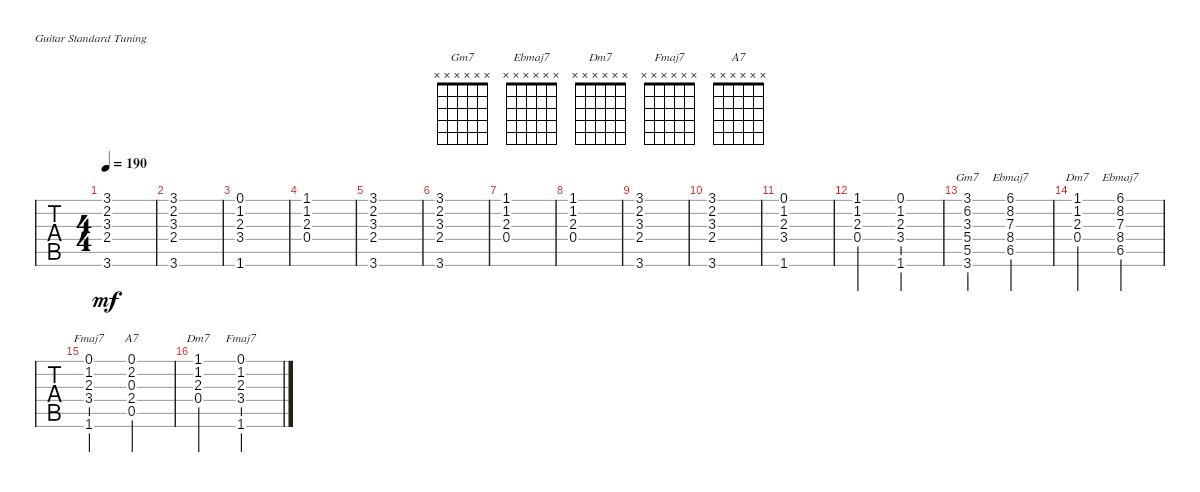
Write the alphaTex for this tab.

\defaultSystemsLayout 4
\bracketExtendMode groupsimilarinstruments
\singleTrackTrackNamePolicy hidden
\multiTrackTrackNamePolicy hidden
\otherSystemsTrackNameOrientation horizontal
\track ("Backup" "Backup") {instrument acousticguitarsteel}
\staff {tabs}
\tuning (E4 B3 G3 D3 A2 E2)
\chord ("Gm7" x x x x x x)
\chord ("Ebmaj7" x x x x x x)
\chord ("Dm7" x x x x x x)
\chord ("Fmaj7" x x x x x x)
\chord ("A7" x x x x x x)
\ts (4 4)
\tempo 190
\clef g2
\scale
0.489362
\ks f
(2.4 3.3 2.2 3.1 3.6).1{dy mf instrument acousticguitarsteel} |
\scale
0.255319 (2.4 3.3 2.2 3.1 3.6).1 |
\scale
0.255319 (3.4 2.3 1.2 0.1 1.6).1 |
\scale
0.333333 (0.4 2.3 1.2 1.1).1 |
\scale
0.333333 (2.4 3.3 2.2 3.1 3.6).1 |
\scale
0.333333 (2.4 3.3 2.2 3.1 3.6).1 |
\scale
0.333333 (0.4 2.3 1.2 1.1).1 |
\scale
0.333333 (0.4 2.3 1.2 1.1).1 |
\scale
0.333333 (2.4 3.3 2.2 3.1 3.6).1 |
\scale
0.333333 (2.4 3.3 2.2 3.1 3.6).1 |
\scale
0.333333 (3.4 2.3 1.2 0.1 1.6).1 |
\scale
0.333333 (0.4 2.3 1.2 1.1).2 (3.4 2.3 1.2 0.1 1.6).2 |
\scale
0.333333 (3.6 3.1 6.2 3.3 5.4 5.5).2{ch "Gm7"} (6.5 8.4 7.3 8.2 6.1).2{ch "Ebmaj7"} |
\scale
0.333333 (1.1 1.2 2.3 0.4).2{ch "Dm7"} (6.5 8.4 7.3 8.2 6.1).2{ch "Ebmaj7"} |
\scale
0.333333 (0.1 1.2 2.3 3.4 1.6).2{ch "Fmaj7"} (0.5 2.4 0.3 2.2 0.1).2{ch "A7"} |
\scale
0.333333 (1.1 1.2 2.3 0.4).2{ch "Dm7"} (0.1 1.2 2.3 3.4 1.6).2{ch "Fmaj7"}
